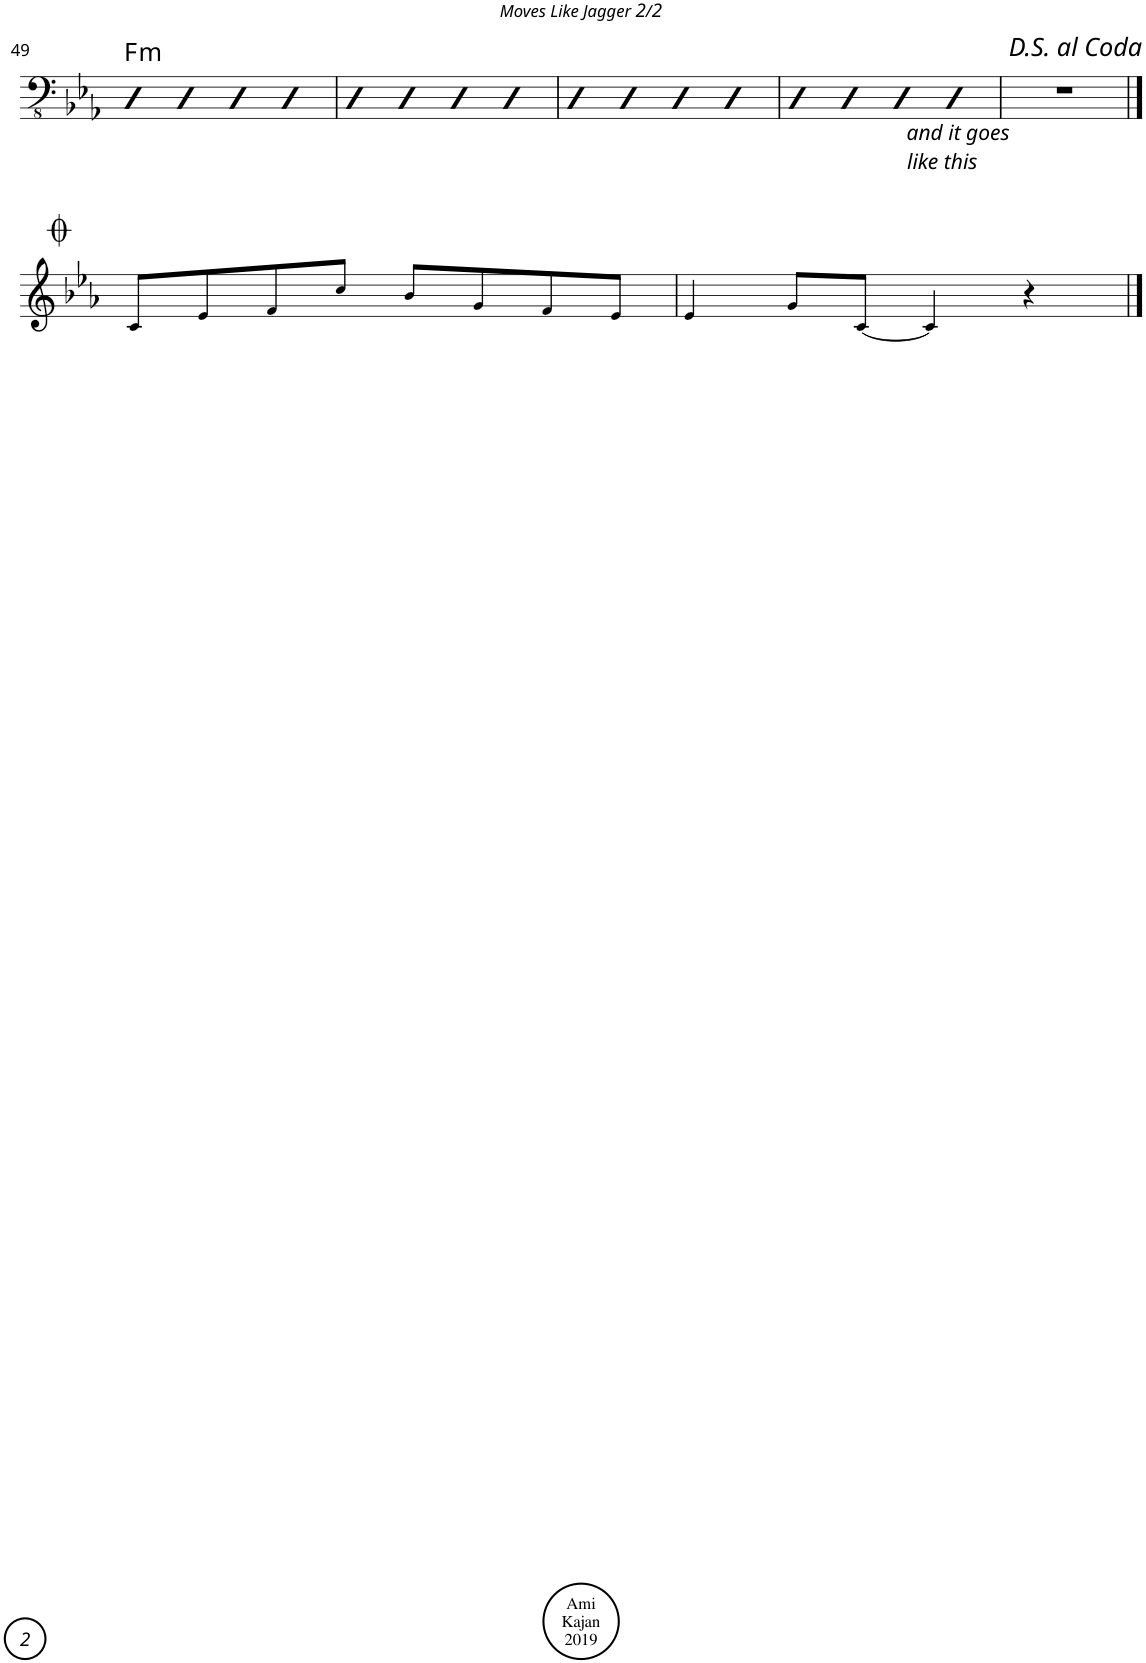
**kern	**harte
*part1	*part1
*staff1	*
*I"Piano	*
*I'Pno.	*
!!LO:PB:g=z
*clefFv4	*
*k[b-e-a-]	*
*M4/4	*
*met(c)	*
=49	=49
!	!LO:H:kt=m
4EE-	F:min
4EE-	.
4EE-	.
4EE-	.
=50	=50
4EE-	.
4EE-	.
4EE-	.
4EE-	.
=51	=51
4EE-	.
4EE-	.
4EE-	.
4EE-	.
=52	=52
4EE-	.
4EE-	.
4EE-	.
4EE-	.
=53	=53
!LO:TX:b:i:t=and it goes	!
!LO:TX:b:t=like this	!
1r	.
!!LO:LB:g=z
==54	==54
*clefG2	*
8c!/L	.
8e-!/	.
8f!/	.
8cc!/J	.
8b-!/L	.
8g!/	.
8f!/	.
8e-!/J	.
=55	=55
4e-!/	.
8g!/L	.
[8c!/J	.
4c!/]	.
4r	.
==	==
*-	*-
